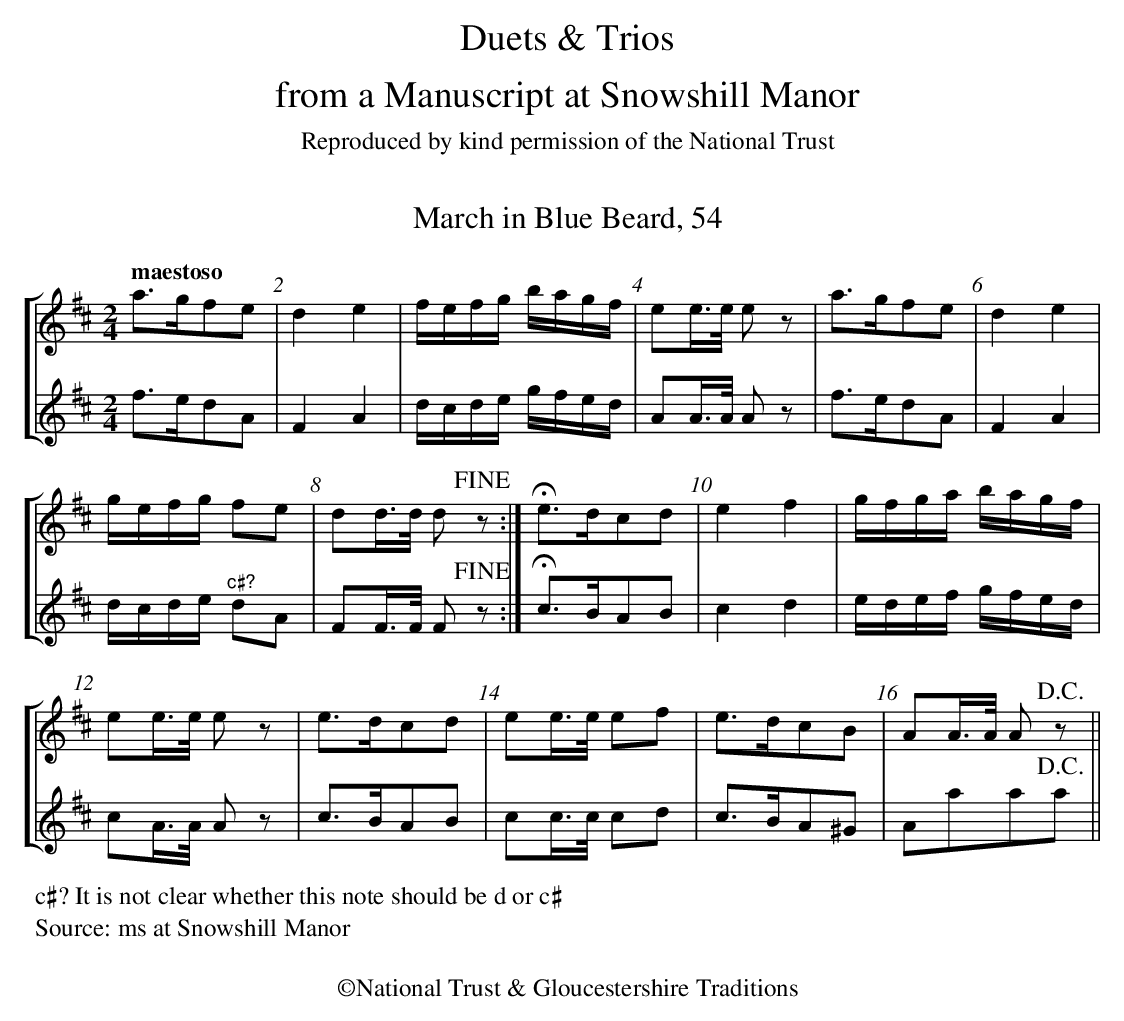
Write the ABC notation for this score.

X:1
T:March in Blue Beard, 54
%%staves [1 2]
U:R=!D.C.!
U:N=!fine!
M:2/4
L:1/16
Q:"maestoso"
K:D
V:1
a3gf2e2 | d4 e4 | fefg bagf | e2e>e e2 z2 |a3gf2e2 | d4 e4|
gefg f2e2 | d2d>d d2 Nz2 :|He3dc2d2 | e4 f4 | gfga bagf |
e2e>e e2 z2 |\
e3dc2d2 | e2e>e e2f2 | e3dc2B2 | A2A>A A2 Rz2 ||
V:2
f3ed2A2 | F4 A4 | dcde gfed | A2A>A A2 z2 |f3ed2A2 | F4 A4 |
dcde "^c\201?"d2A2 | F2F>F F2 Nz2 :|Hc3BA2B2 | c4 d4 | edef gfed |
c2A>A A2 z2 |\
c3BA2B2 | c2c>c c2d2 | c3BA2^G2 | A2a2a2Ra2 ||
